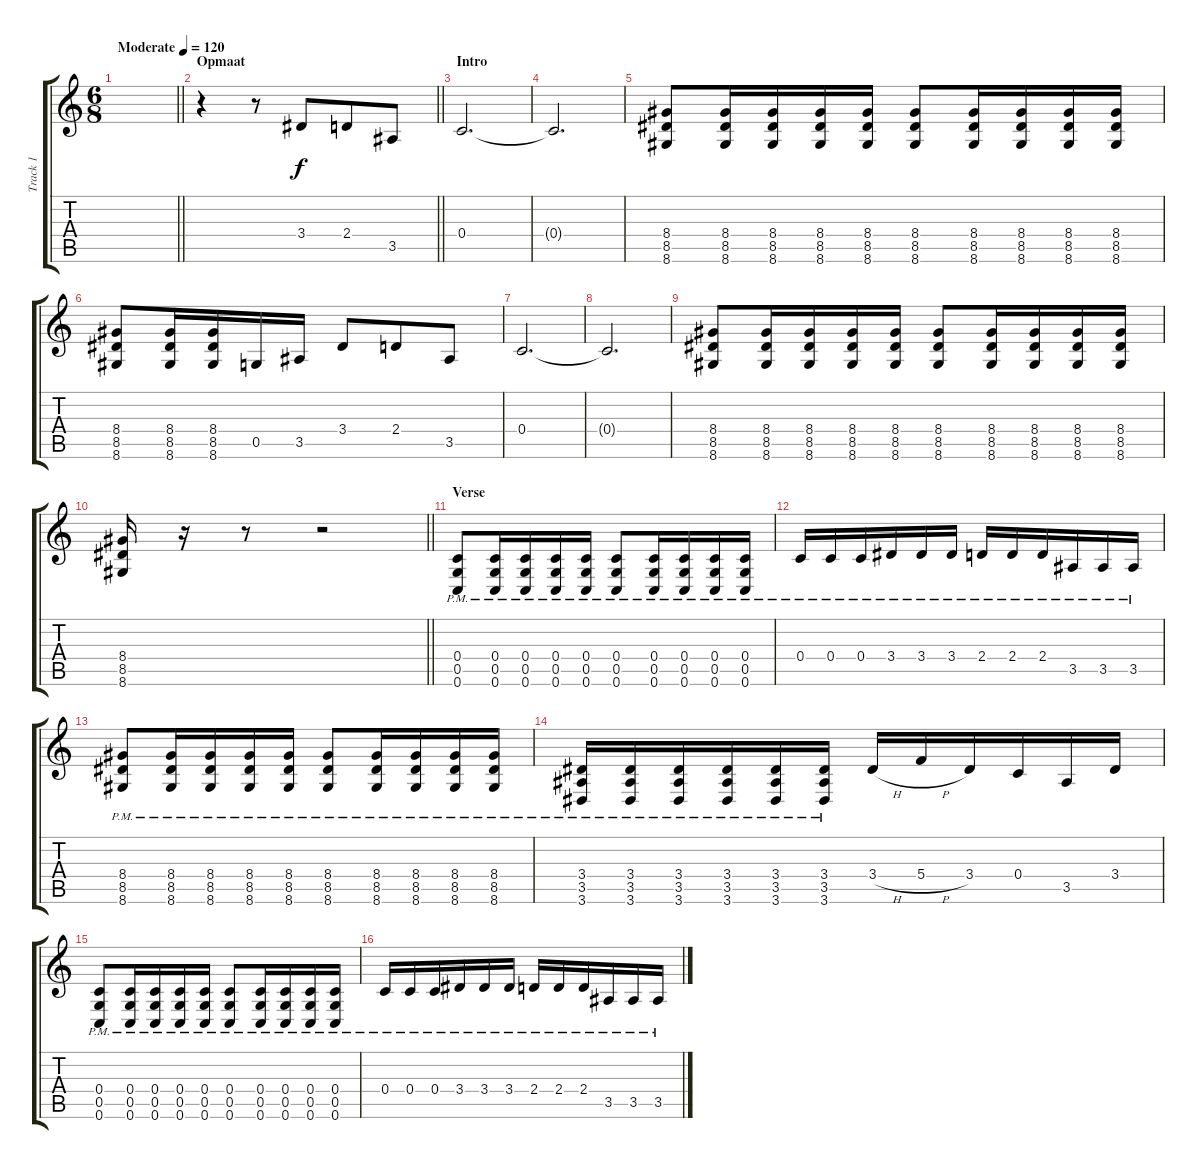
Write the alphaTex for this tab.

\track ("Track 1" "Track 1") {instrument overdrivenguitar}
\staff {score tabs}
\tuning (D4 A3 F3 C3 G2 C2) {hide}
\ts (6 8)
\tempo (120 "Moderate")
\clef g2
\barLineRight lightlight
\ks c
|
\section ("" "Opmaat")
\barLineRight lightlight
r.4 r.8 3.4.8{instrument overdrivenguitar} 2.4.8 3.5.8 |
\section ("" "Intro")
0.4.2{d} |
0.4{t}.2{d} |
(8.4 8.5 8.6).8{instrument overdrivenguitar} (8.4 8.5 8.6).16 (8.4 8.5 8.6).16 (8.4 8.5 8.6).16 (8.4 8.5 8.6).16 (8.4 8.5 8.6).8 (8.4 8.5 8.6).16 (8.4 8.5 8.6).16 (8.4 8.5 8.6).16 (8.4 8.5 8.6).16 |
(8.4 8.5 8.6).8 (8.4 8.5 8.6).16 (8.4 8.5 8.6).16 0.5.16 3.5.16 3.4.8 2.4.8 3.5.8 |
0.4.2{d} |
0.4{t}.2{d} |
(8.4 8.5 8.6).8 (8.4 8.5 8.6).16 (8.4 8.5 8.6).16 (8.4 8.5 8.6).16 (8.4 8.5 8.6).16 (8.4 8.5 8.6).8 (8.4 8.5 8.6).16 (8.4 8.5 8.6).16 (8.4 8.5 8.6).16 (8.4 8.5 8.6).16 |
\barLineRight lightlight
(8.4 8.5 8.6).16 r.16 r.8 r.2 |
\section ("" "Verse")
(0.4{pm} 0.5{pm} 0.6{pm}).8 (0.4{pm} 0.5{pm} 0.6{pm}).16 (0.4{pm} 0.5{pm} 0.6{pm}).16 (0.4{pm} 0.5{pm} 0.6{pm}).16 (0.4{pm} 0.5{pm} 0.6{pm}).16 (0.4{pm} 0.5{pm} 0.6{pm}).8 (0.4{pm} 0.5{pm} 0.6{pm}).16 (0.4{pm} 0.5{pm} 0.6{pm}).16 (0.4{pm} 0.5{pm} 0.6{pm}).16 (0.4{pm} 0.5{pm} 0.6{pm}).16 |
0.4{pm}.16 0.4{pm}.16 0.4{pm}.16 3.4{pm}.16 3.4{pm}.16 3.4{pm}.16 2.4{pm}.16 2.4{pm}.16 2.4{pm}.16 3.5{pm}.16 3.5{pm}.16 3.5{pm}.16 |
(8.4{pm} 8.5{pm} 8.6{pm}).8 (8.4{pm} 8.5{pm} 8.6{pm}).16 (8.4{pm} 8.5{pm} 8.6{pm}).16 (8.4{pm} 8.5{pm} 8.6{pm}).16 (8.4{pm} 8.5{pm} 8.6{pm}).16 (8.4{pm} 8.5{pm} 8.6{pm}).8 (8.4{pm} 8.5{pm} 8.6{pm}).16 (8.4{pm} 8.5{pm} 8.6{pm}).16 (8.4{pm} 8.5{pm} 8.6{pm}).16 (8.4{pm} 8.5{pm} 8.6{pm}).16 |
(3.4{pm} 3.5{pm} 3.6{pm}).16 (3.4{pm} 3.5{pm} 3.6{pm}).16 (3.4{pm} 3.5{pm} 3.6{pm}).16 (3.4{pm} 3.5{pm} 3.6{pm}).16 (3.4{pm} 3.5{pm} 3.6{pm}).16 (3.4{pm} 3.5{pm} 3.6{pm}).16 3.4{h}.16 5.4{h}.16 3.4.16 0.4.16 3.5.16 3.4.16 |
(0.4{pm} 0.5{pm} 0.6{pm}).8 (0.4{pm} 0.5{pm} 0.6{pm}).16 (0.4{pm} 0.5{pm} 0.6{pm}).16 (0.4{pm} 0.5{pm} 0.6{pm}).16 (0.4{pm} 0.5{pm} 0.6{pm}).16 (0.4{pm} 0.5{pm} 0.6{pm}).8 (0.4{pm} 0.5{pm} 0.6{pm}).16 (0.4{pm} 0.5{pm} 0.6{pm}).16 (0.4{pm} 0.5{pm} 0.6{pm}).16 (0.4{pm} 0.5{pm} 0.6{pm}).16 |
0.4{pm}.16 0.4{pm}.16 0.4{pm}.16 3.4{pm}.16 3.4{pm}.16 3.4{pm}.16 2.4{pm}.16 2.4{pm}.16 2.4{pm}.16 3.5{pm}.16 3.5{pm}.16 3.5{pm}.16
